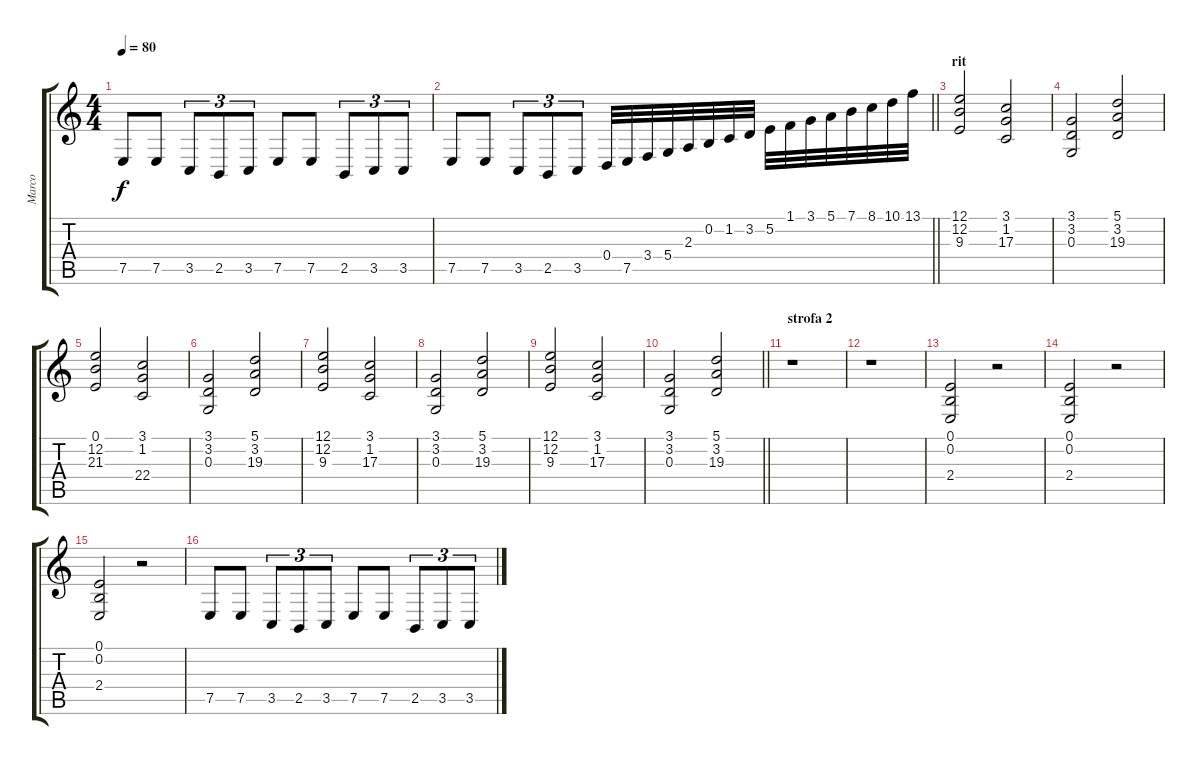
\track ("Marco" "Marco") {instrument churchorgan}
\staff {score tabs}
\tuning (E4 B3 G3 D3 A2 E2) {hide}
\ts (4 4)
\tempo 80
\clef g2
\ks c
7.5.8{dy f} 7.5.8 3.5.8{tu (3 2)} 2.5.8{tu (3 2)} 3.5.8{tu (3 2)} 7.5.8 7.5.8 2.5.8{tu (3 2)} 3.5.8{tu (3 2)} 3.5.8{tu (3 2)} |
\barLineRight lightlight
7.5.8 7.5.8 3.5.8{tu (3 2)} 2.5.8{tu (3 2)} 3.5.8{tu (3 2)} 0.4.32 7.5.32 3.4.32 5.4.32 2.3.32 0.2.32 1.2.32 3.2.32 5.2.32 1.1.32 3.1.32 5.1.32 7.1.32 8.1.32 10.1.32 13.1.32 |
\section ("" "rit")
(12.1 12.2 9.3).2 (3.1 1.2 17.3).2 |
(3.1 3.2 0.3).2 (5.1 3.2 19.3).2 |
(0.1 12.2 21.3).2 (3.1 1.2 22.4).2 |
(3.1 3.2 0.3).2 (5.1 3.2 19.3).2 |
(12.1 12.2 9.3).2 (3.1 1.2 17.3).2 |
(3.1 3.2 0.3).2 (5.1 3.2 19.3).2 |
(12.1 12.2 9.3).2 (3.1 1.2 17.3).2 |
\barLineRight lightlight
(3.1 3.2 0.3).2 (5.1 3.2 19.3).2 |
\section ("" "strofa 2")
r.1 |
r.1 |
(0.1 0.2 2.4).2 r.2 |
(0.1 0.2 2.4).2 r.2 |
(0.1 0.2 2.4).2 r.2 |
7.5.8 7.5.8 3.5.8{tu (3 2)} 2.5.8{tu (3 2)} 3.5.8{tu (3 2)} 7.5.8 7.5.8 2.5.8{tu (3 2)} 3.5.8{tu (3 2)} 3.5.8{tu (3 2)}
